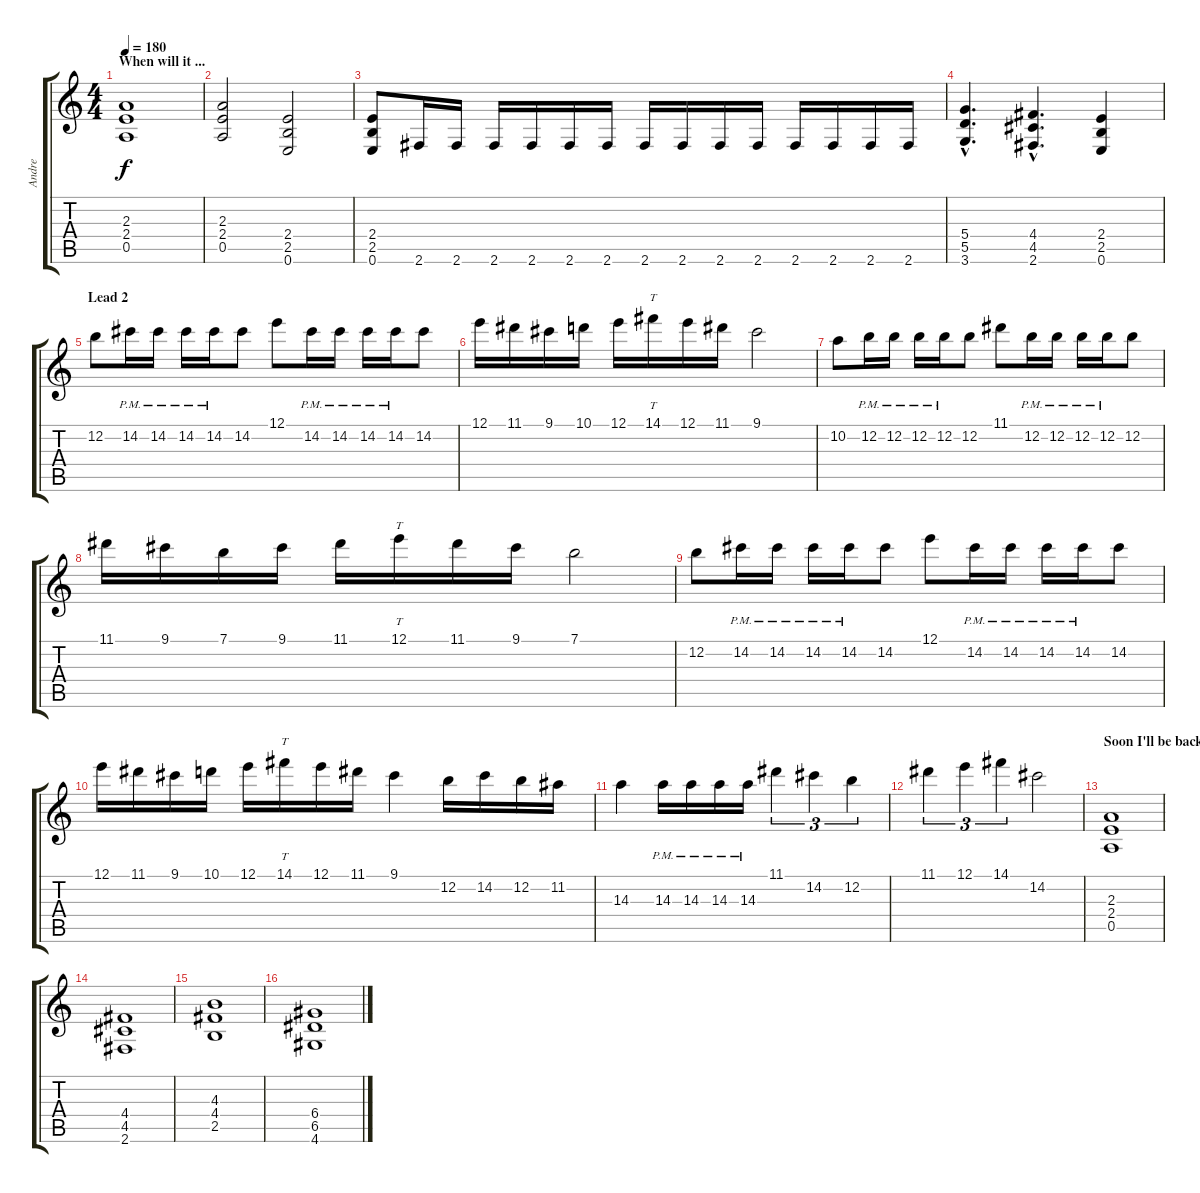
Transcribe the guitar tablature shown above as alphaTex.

\track ("Andre" "Andre") {instrument distortionguitar}
\staff {score tabs}
\tuning (E4 B3 G3 D3 A2 E2) {hide}
\ts (4 4)
\section ("" "When will it ...")
\tempo 180
\clef g2
\ks c
(2.3 2.4 0.5).1{dy f} |
(2.3 2.4 0.5).2 (2.4 2.5 0.6).2 |
(2.4 2.5 0.6).8 2.6.16 2.6.16 2.6.16 2.6.16 2.6.16 2.6.16 2.6.16 2.6.16 2.6.16 2.6.16 2.6.16 2.6.16 2.6.16 2.6.16 |
(5.4{hac} 5.5{hac} 3.6{hac}).4{d} (4.4{hac} 4.5{hac} 2.6{hac}).4{d} (2.4 2.5 0.6).4 |
\section ("" "Lead 2")
12.2.8 14.2{pm}.16 14.2{pm}.16 14.2{pm}.16 14.2{pm}.16 14.2.8 12.1.8 14.2{pm}.16 14.2{pm}.16 14.2{pm}.16 14.2{pm}.16 14.2.8 |
12.1.16 11.1.16 9.1.16 10.1.16 12.1.16 14.1.16{tt} 12.1.16 11.1.16 9.1.2 |
10.2.8 12.2{pm}.16 12.2{pm}.16 12.2{pm}.16 12.2{pm}.16 12.2.8 11.1.8 12.2{pm}.16 12.2{pm}.16 12.2{pm}.16 12.2{pm}.16 12.2.8 |
11.1.16 9.1.16 7.1.16 9.1.16 11.1.16 12.1.16{tt} 11.1.16 9.1.16 7.1.2 |
12.2.8 14.2{pm}.16 14.2{pm}.16 14.2{pm}.16 14.2{pm}.16 14.2.8 12.1.8 14.2{pm}.16 14.2{pm}.16 14.2{pm}.16 14.2{pm}.16 14.2.8 |
12.1.16 11.1.16 9.1.16 10.1.16 12.1.16 14.1.16{tt} 12.1.16 11.1.16 9.1.4 12.2.16 14.2.16 12.2.16 11.2.16 |
14.3.4 14.3{pm}.16 14.3{pm}.16 14.3{pm}.16 14.3{pm}.16 11.1.4{tu (3 2)} 14.2.4{tu (3 2)} 12.2.4{tu (3 2)} |
11.1.4{tu (3 2)} 12.1.4{tu (3 2)} 14.1.4{tu (3 2)} 14.2.2 |
\section ("" "Soon I'll be back...")
(2.3 2.4 0.5).1 |
(4.4 4.5 2.6).1 |
(4.3 4.4 2.5).1 |
(6.4 6.5 4.6).1
